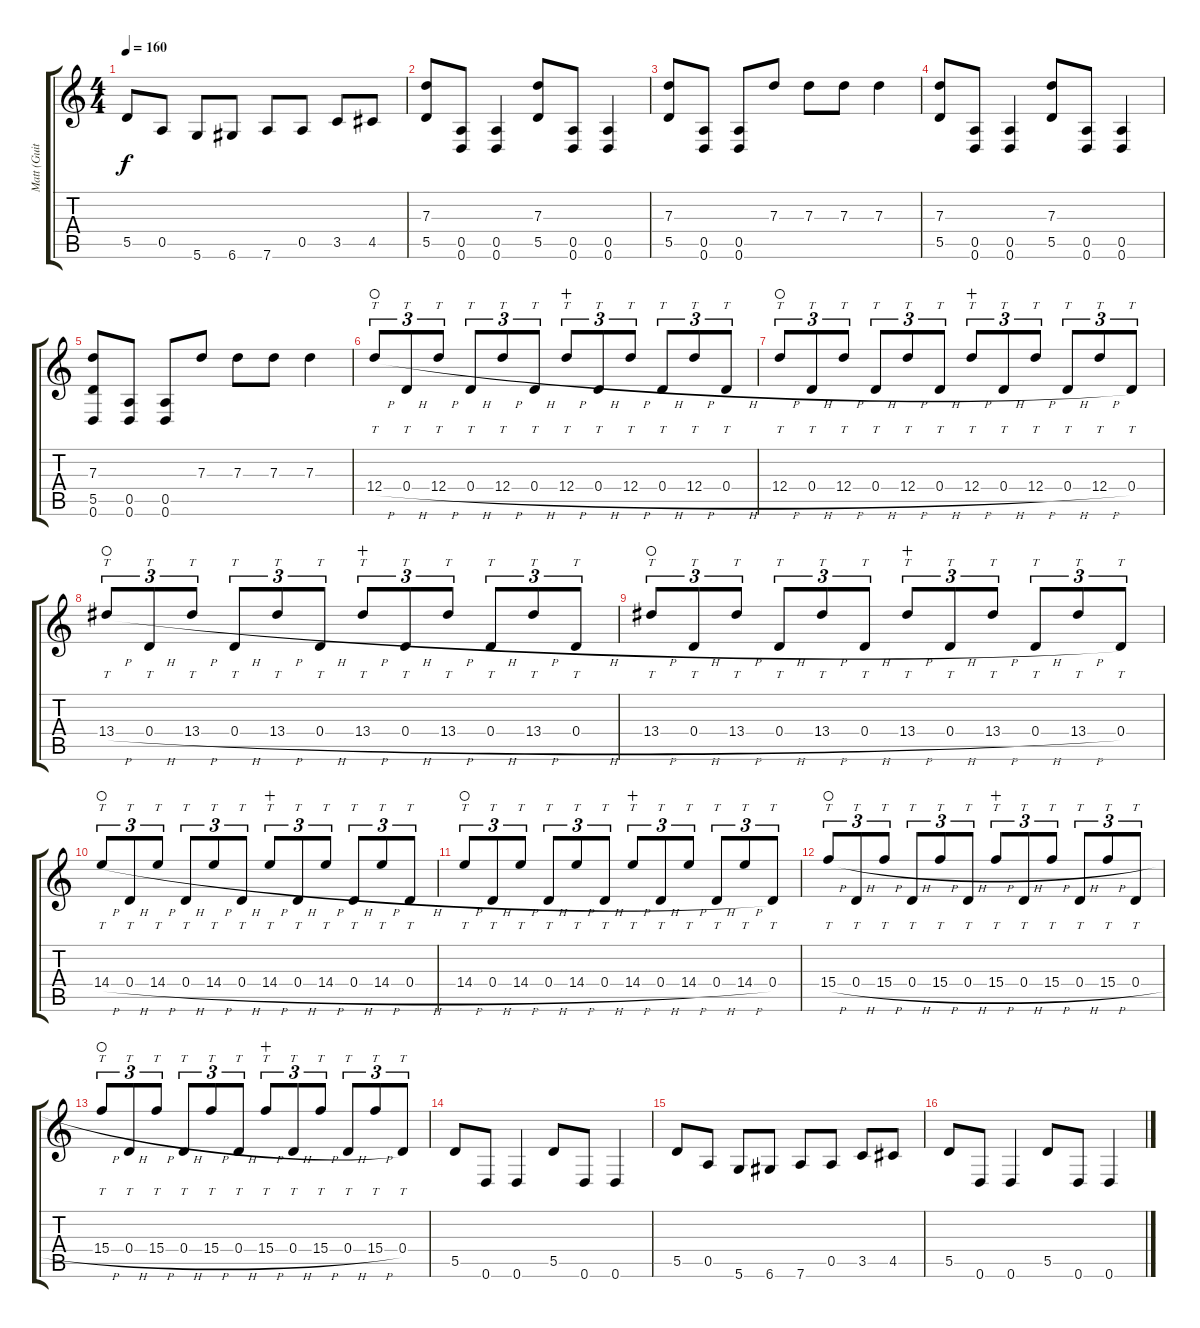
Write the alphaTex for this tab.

\track ("Matt (Guitar)" "Matt (Guit") {instrument distortionguitar}
\staff {score tabs}
\tuning (E4 B3 G3 D3 A2 D2) {hide}
\ts (4 4)
\tempo 160
\clef g2
\ks c
5.5.8{dy f} 0.5.8 5.6.8 6.6.8 7.6.8 0.5.8 3.5.8 4.5.8 |
(7.3 5.5).8 (0.5 0.6).8 (0.5 0.6).4 (7.3 5.5).8 (0.5 0.6).8 (0.5 0.6).4 |
(7.3 5.5).8 (0.5 0.6).8 (0.5 0.6).8 7.3.8{balance 8} 7.3.8 7.3.8 7.3.4 |
(7.3 5.5).8 (0.5 0.6).8 (0.5 0.6).4 (7.3 5.5).8 (0.5 0.6).8 (0.5 0.6).4 |
(7.3 5.5 0.6).8 (0.5 0.6).8 (0.5 0.6).8 7.3.8{balance 8} 7.3.8 7.3.8 7.3.4 |
12.4{h}.8{tt tu (3 2) volume 13 balance 8 waho} 0.4{h}.8{tt tu (3 2)} 12.4{h}.8{tt tu (3 2)} 0.4{h}.8{tt tu (3 2)} 12.4{h}.8{tt tu (3 2)} 0.4{h}.8{tt tu (3 2)} 12.4{h}.8{tt tu (3 2) wahc} 0.4{h}.8{tt tu (3 2)} 12.4{h}.8{tt tu (3 2)} 0.4{h}.8{tt tu (3 2)} 12.4{h}.8{tt tu (3 2)} 0.4{h}.8{tt tu (3 2)} |
12.4{h}.8{tt tu (3 2) waho} 0.4{h}.8{tt tu (3 2)} 12.4{h}.8{tt tu (3 2)} 0.4{h}.8{tt tu (3 2)} 12.4{h}.8{tt tu (3 2)} 0.4{h}.8{tt tu (3 2)} 12.4{h}.8{tt tu (3 2) wahc} 0.4{h}.8{tt tu (3 2)} 12.4{h}.8{tt tu (3 2)} 0.4{h}.8{tt tu (3 2)} 12.4{h}.8{tt tu (3 2)} 0.4.8{tt tu (3 2)} |
13.4{h}.8{tt tu (3 2) waho} 0.4{h}.8{tt tu (3 2)} 13.4{h}.8{tt tu (3 2)} 0.4{h}.8{tt tu (3 2)} 13.4{h}.8{tt tu (3 2)} 0.4{h}.8{tt tu (3 2)} 13.4{h}.8{tt tu (3 2) wahc} 0.4{h}.8{tt tu (3 2)} 13.4{h}.8{tt tu (3 2)} 0.4{h}.8{tt tu (3 2)} 13.4{h}.8{tt tu (3 2)} 0.4{h}.8{tt tu (3 2)} |
13.4{h}.8{tt tu (3 2) waho} 0.4{h}.8{tt tu (3 2)} 13.4{h}.8{tt tu (3 2)} 0.4{h}.8{tt tu (3 2)} 13.4{h}.8{tt tu (3 2)} 0.4{h}.8{tt tu (3 2)} 13.4{h}.8{tt tu (3 2) wahc} 0.4{h}.8{tt tu (3 2)} 13.4{h}.8{tt tu (3 2)} 0.4{h}.8{tt tu (3 2)} 13.4{h}.8{tt tu (3 2)} 0.4.8{tt tu (3 2)} |
14.4{h}.8{tt tu (3 2) waho} 0.4{h}.8{tt tu (3 2)} 14.4{h}.8{tt tu (3 2)} 0.4{h}.8{tt tu (3 2)} 14.4{h}.8{tt tu (3 2)} 0.4{h}.8{tt tu (3 2)} 14.4{h}.8{tt tu (3 2) wahc} 0.4{h}.8{tt tu (3 2)} 14.4{h}.8{tt tu (3 2)} 0.4{h}.8{tt tu (3 2)} 14.4{h}.8{tt tu (3 2)} 0.4{h}.8{tt tu (3 2)} |
14.4{h}.8{tt tu (3 2) waho} 0.4{h}.8{tt tu (3 2)} 14.4{h}.8{tt tu (3 2)} 0.4{h}.8{tt tu (3 2)} 14.4{h}.8{tt tu (3 2)} 0.4{h}.8{tt tu (3 2)} 14.4{h}.8{tt tu (3 2) wahc} 0.4{h}.8{tt tu (3 2)} 14.4{h}.8{tt tu (3 2)} 0.4{h}.8{tt tu (3 2)} 14.4{h}.8{tt tu (3 2)} 0.4.8{tt tu (3 2)} |
15.4{h}.8{tt tu (3 2) waho} 0.4{h}.8{tt tu (3 2)} 15.4{h}.8{tt tu (3 2)} 0.4{h}.8{tt tu (3 2)} 15.4{h}.8{tt tu (3 2)} 0.4{h}.8{tt tu (3 2)} 15.4{h}.8{tt tu (3 2) wahc} 0.4{h}.8{tt tu (3 2)} 15.4{h}.8{tt tu (3 2)} 0.4{h}.8{tt tu (3 2)} 15.4{h}.8{tt tu (3 2)} 0.4{h}.8{tt tu (3 2)} |
15.4{h}.8{tt tu (3 2) waho} 0.4{h}.8{tt tu (3 2)} 15.4{h}.8{tt tu (3 2)} 0.4{h}.8{tt tu (3 2)} 15.4{h}.8{tt tu (3 2)} 0.4{h}.8{tt tu (3 2)} 15.4{h}.8{tt tu (3 2) wahc} 0.4{h}.8{tt tu (3 2)} 15.4{h}.8{tt tu (3 2)} 0.4{h}.8{tt tu (3 2)} 15.4{h}.8{tt tu (3 2)} 0.4.8{tt tu (3 2)} |
5.5.8{volume 16 balance 8 instrument overdrivenguitar} 0.6.8 0.6.4 5.5.8 0.6.8 0.6.4 |
5.5.8 0.5.8 5.6.8 6.6.8 7.6.8 0.5.8 3.5.8 4.5.8 |
5.5.8 0.6.8 0.6.4 5.5.8 0.6.8 0.6.4
